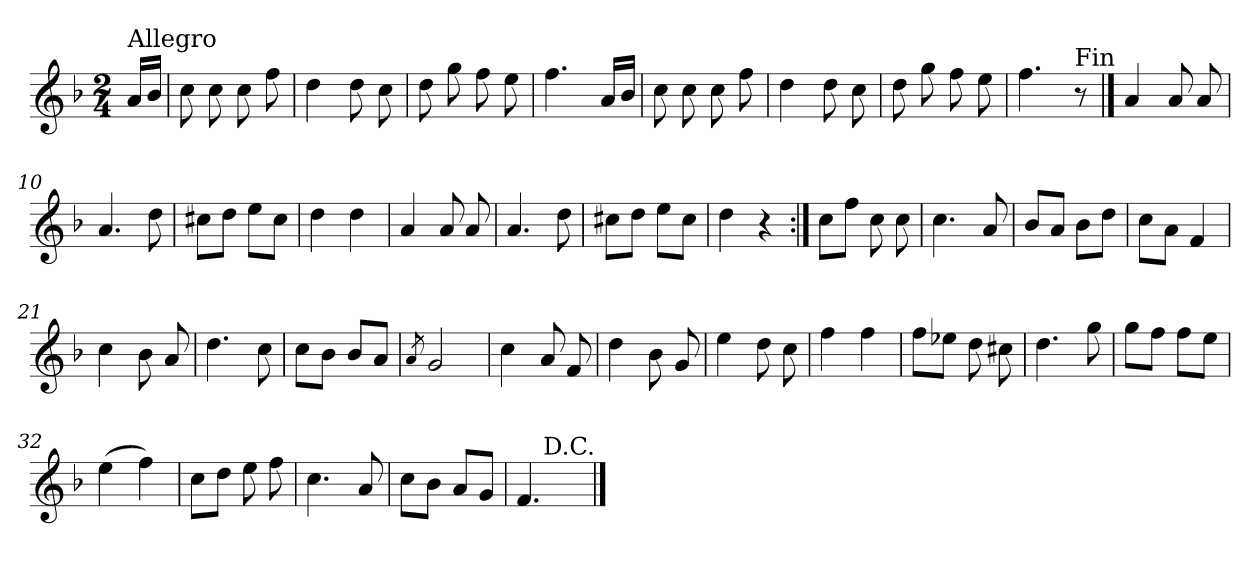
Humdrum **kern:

**kern
*part1
*staff1
*clefG2
*k[b-]
*F:
*M2/4
=
!LO:TX:a:t=Allegro
16a/LL
16b-/JJ
=1
8cc\
8cc\
8cc\
8ff\
=2
4dd\
8dd\
8cc\
=3
8dd\
8gg\
8ff\
8ee\
=4
4.ff\
16a/LL
16b-/JJ
=5
8cc\
8cc\
8cc\
8ff\
=6
4dd\
8dd\
8cc\
=7
8dd\
8gg\
8ff\
8ee\
=8
4.ff\
!LO:TX:a:t=Fin
8r
!!LO:LB:g=z
==9
4a/
8a/
8a/
=10
4.a/
8dd\
=11
8cc#X\L
8dd\J
8ee\L
8cc#\J
=12
4dd\
4dd\
=13
4a/
8a/
8a/
=14
4.a/
8dd\
=15
8cc#X\L
8dd\J
8ee\L
8cc#\J
=16
4dd\
4r
=17:|!
8cc\L
8ff\J
8cc\
8cc\
=18
4.cc\
8a/
!!LO:LB:g=z
=19
8b-/L
8a/J
8b-\L
8dd\J
=20
8cc\L
8a\J
4f/
=21
4cc\
8b-\
8a/
=22
4.dd\
8cc\
=23
8cc\L
8b-\J
(<8b-/L
8a/J
=24
8qa/
2g/
=25
4cc\
8a/
8f/
=26
4dd\
8b-\
8g/
=27
4ee\
8dd\
8cc\
=28
4ff\
4ff\
!!LO:LB:g=z
=29
8ff\L
8ee-X\J
8dd\
8cc#X\
=30
4.dd\
8gg\
=31
8gg\L
8ff\J
8ff\L
8ee\J
=32
(>4ee\
4ff\)
=33
8cc\L
8dd\J
8ee\
8ff\
=34
4.cc\
8a/
=35
8cc\L
8b-\J
8a/L
8g/J
=36
4.f/
8ryy
!LO:TX:a:t=D.C.
==
*-
